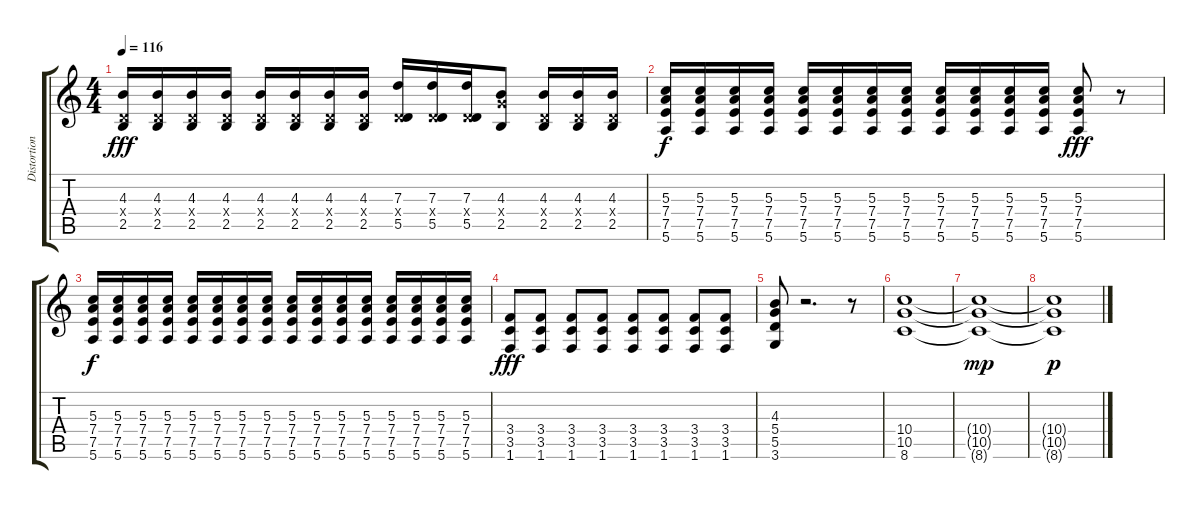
\track ("Distortion Guitar (Matt Skiba)" "Distortion") {instrument distortionguitar}
\staff {score tabs}
\tuning (E4 B3 G3 D3 A2 E2) {hide}
\ts (4 4)
\tempo 116
\clef g2
\ks c
(4.3 0.4{x} 2.5).16{dy fff} (4.3 0.4{x} 2.5).16 (4.3 0.4{x} 2.5).16 (4.3 0.4{x} 2.5).16 (4.3 0.4{x} 2.5).16 (4.3 0.4{x} 2.5).16 (4.3 0.4{x} 2.5).16 (4.3 0.4{x} 2.5).16 (7.3 0.4{x} 5.5).16 (7.3 0.4{x} 5.5).16 (7.3 0.4{x} 5.5).16 (4.3 5.4{x} 2.5).8 (4.3 0.4{x} 2.5).16 (4.3 0.4{x} 2.5).16 (4.3 0.4{x} 2.5).16 |
(5.3 7.4 7.5 5.6).16{dy f} (5.3 7.4 7.5 5.6).16 (5.3 7.4 7.5 5.6).16 (5.3 7.4 7.5 5.6).16 (5.3 7.4 7.5 5.6).16 (5.3 7.4 7.5 5.6).16 (5.3 7.4 7.5 5.6).16 (5.3 7.4 7.5 5.6).16 (5.3 7.4 7.5 5.6).16 (5.3 7.4 7.5 5.6).16 (5.3 7.4 7.5 5.6).16 (5.3 7.4 7.5 5.6).16 (5.3 7.4 7.5 5.6).8{dy fff} r.8 |
(5.3 7.4 7.5 5.6).16{dy f} (5.3 7.4 7.5 5.6).16 (5.3 7.4 7.5 5.6).16 (5.3 7.4 7.5 5.6).16 (5.3 7.4 7.5 5.6).16 (5.3 7.4 7.5 5.6).16 (5.3 7.4 7.5 5.6).16 (5.3 7.4 7.5 5.6).16 (5.3 7.4 7.5 5.6).16 (5.3 7.4 7.5 5.6).16 (5.3 7.4 7.5 5.6).16 (5.3 7.4 7.5 5.6).16 (5.3 7.4 7.5 5.6).16 (5.3 7.4 7.5 5.6).16 (5.3 7.4 7.5 5.6).16 (5.3 7.4 7.5 5.6).16 |
(3.4 3.5 1.6).8{dy fff} (3.4 3.5 1.6).8 (3.4 3.5 1.6).8 (3.4 3.5 1.6).8 (3.4 3.5 1.6).8 (3.4 3.5 1.6).8 (3.4 3.5 1.6).8 (3.4 3.5 1.6).8 |
(4.3 5.4 5.5 3.6).8 r.2{d} r.8 |
(10.4 10.5 8.6).1 |
(10.4{t} 10.5{t} 8.6{t}).1{dy mp} |
(10.4{t} 10.5{t} 8.6{t}).1{dy p}
